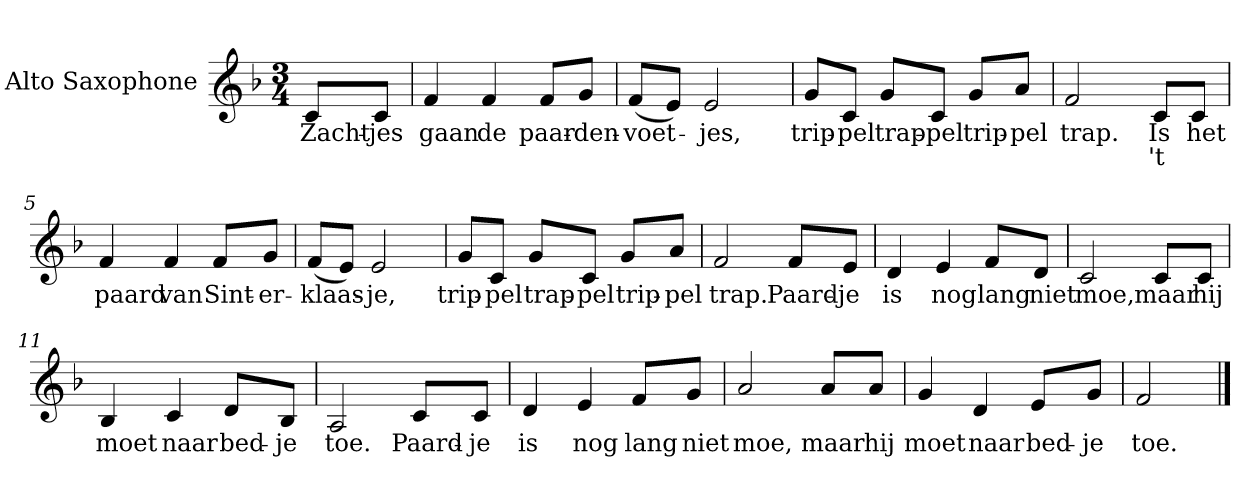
**kern	**text	**text
*part1	*part1	*part1
*staff1	*staff1	*staff1
*I"Alto Saxophone	*	*
*I'A. Sax.	*	*
*clefG2	*	*
*k[b-]	*	*
*F:	*	*
*M3/4	*	*
=	=	=
!	!LO:LY:b	!
8cL	Zacht-	.
!	!LO:LY:b	!
8cJ	-jes	.
=1	=1	=1
!	!LO:LY:b	!
4f	gaan	.
!	!LO:LY:b	!
4f	de	.
!	!LO:LY:b	!
8fL	paar-	.
!	!LO:LY:b	!
8gJ	-den-	.
=2	=2	=2
!	!LO:LY:b	!
(8fL	-voet-	.
8eJ)	.	.
!	!LO:LY:b	!
2e	-jes,	.
=3	=3	=3
!	!LO:LY:b	!
8gL	trip-	.
!	!LO:LY:b	!
8cJ	-pel	.
!	!LO:LY:b	!
8gL	trap-	.
!	!LO:LY:b	!
8cJ	-pel	.
!	!LO:LY:b	!
8gL	trip-	.
!	!LO:LY:b	!
8aJ	-pel	.
=4	=4	=4
!	!LO:LY:b	!
2f	trap.	.
!	!LO:LY:b	!LO:LY:b
8cL	Is	't
!	!LO:LY:b	!
8cJ	het	.
!!LO:LB:g=z
=5	=5	=5
!	!LO:LY:b	!
4f	paard	.
!	!LO:LY:b	!
4f	van	.
!	!LO:LY:b	!
8fL	Sint-	.
!	!LO:LY:b	!
8gJ	-er-	.
=6	=6	=6
!	!LO:LY:b	!
(8fL	-klaas-	.
8eJ)	.	.
!	!LO:LY:b	!
2e	-je,	.
=7	=7	=7
!	!LO:LY:b	!
8gL	trip-	.
!	!LO:LY:b	!
8cJ	-pel	.
!	!LO:LY:b	!
8gL	trap-	.
!	!LO:LY:b	!
8cJ	-pel	.
!	!LO:LY:b	!
8gL	trip-	.
!	!LO:LY:b	!
8aJ	-pel	.
=8	=8	=8
!	!LO:LY:b	!
2f	trap.	.
!	!LO:LY:b	!
8fL	Paard-	.
!	!LO:LY:b	!
8eJ	-je	.
!!LO:LB:g=z
=9	=9	=9
!	!LO:LY:b	!
4d	is	.
!	!LO:LY:b	!
4e	nog	.
!	!LO:LY:b	!
8fL	lang	.
!	!LO:LY:b	!
8dJ	niet	.
=10	=10	=10
!	!LO:LY:b	!
2c	moe,	.
!	!LO:LY:b	!
8cL	maar	.
!	!LO:LY:b	!
8cJ	hij	.
=11	=11	=11
!	!LO:LY:b	!
4B-	moet	.
!	!LO:LY:b	!
4c	naar	.
!	!LO:LY:b	!
8dL	bed-	.
!	!LO:LY:b	!
8B-J	-je	.
=12	=12	=12
!	!LO:LY:b	!
2A	toe.	.
!	!LO:LY:b	!
8cL	Paard-	.
!	!LO:LY:b	!
8cJ	-je	.
!!LO:LB:g=z
=13	=13	=13
!	!LO:LY:b	!
4d	is	.
!	!LO:LY:b	!
4e	nog	.
!	!LO:LY:b	!
8fL	lang	.
!	!LO:LY:b	!
8gJ	niet	.
=14	=14	=14
!	!LO:LY:b	!
2a	moe,	.
!	!LO:LY:b	!
8aL	maar	.
!	!LO:LY:b	!
8aJ	hij	.
=15	=15	=15
!	!LO:LY:b	!
4g	moet	.
!	!LO:LY:b	!
4d	naar	.
!	!LO:LY:b	!
8eL	bed-	.
!	!LO:LY:b	!
8gJ	-je	.
=16	=16	=16
!	!LO:LY:b	!
2f	toe.	.
==	==	==
*-	*-	*-
